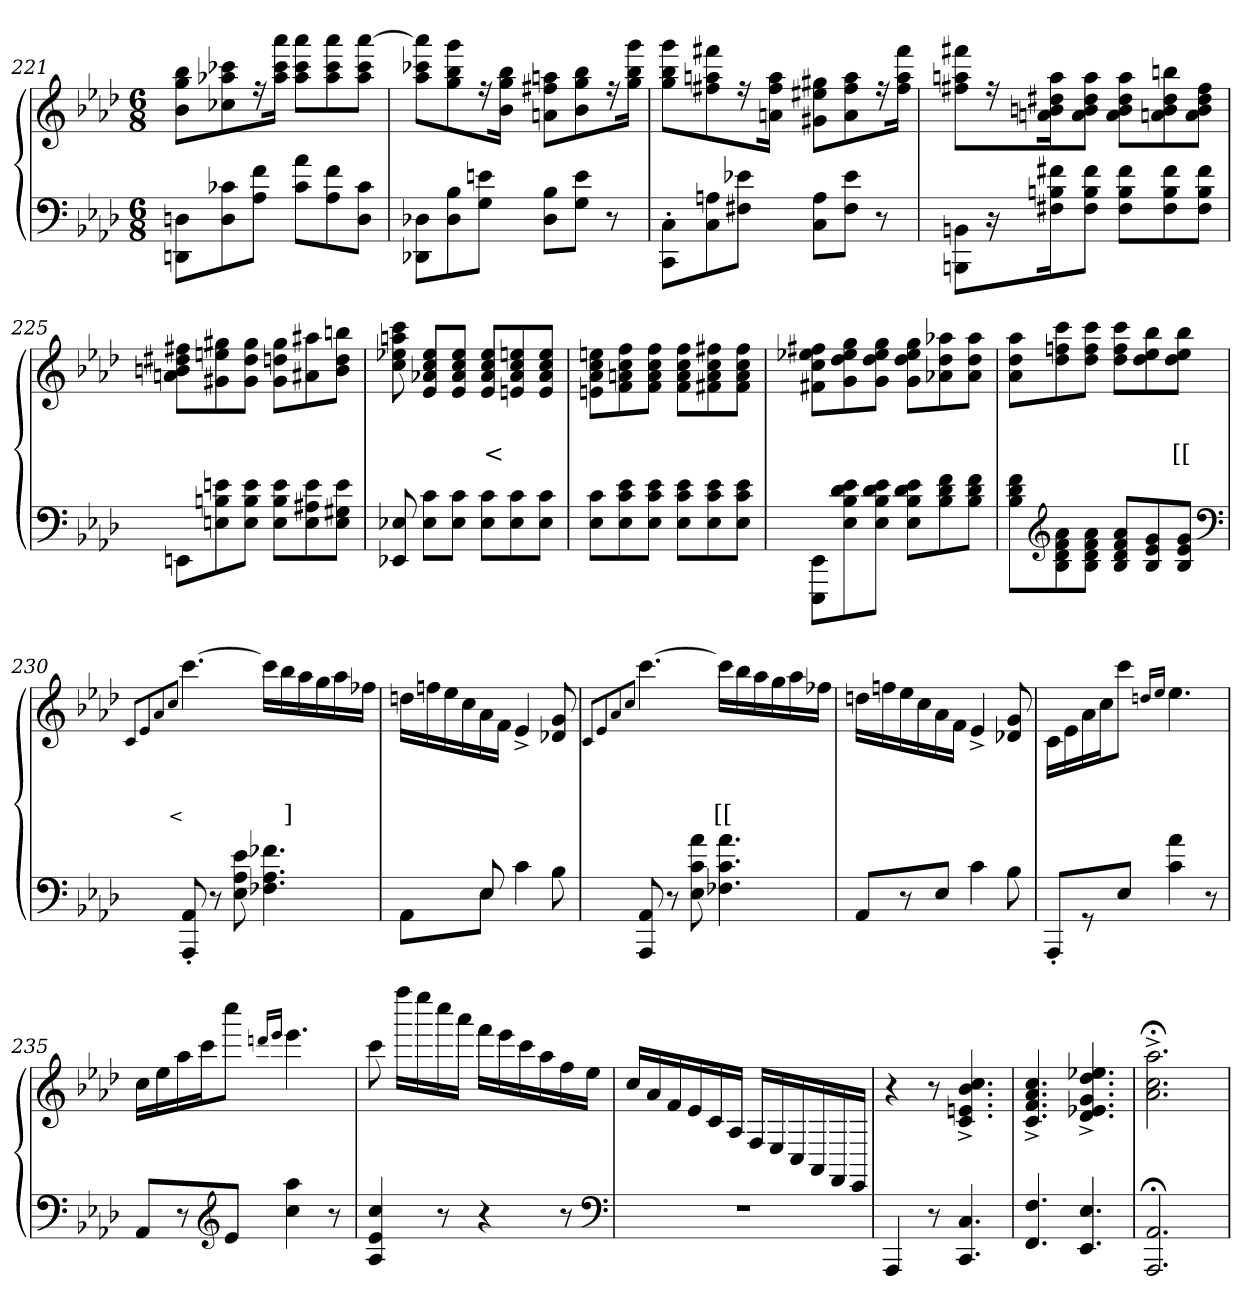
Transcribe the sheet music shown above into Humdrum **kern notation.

**kern	**kern	**text	**text
*part2	*part1	*part1	*part1
*staff2	*staff1	*staff1	*staff1
*clefF4	*clefG2	*	*
*k[b-e-a-d-]	*k[b-e-a-d-]	*	*
*M6/8	*M6/8	*	*
=221	=221	=221	=221
8Dn 8DDnL	8bb- 8gg 8b-L	.	.
8c-X 8D	8ccc-X 8aa-X 8cc-X	.	.
8f 8A-J	16r	.	.
.	16aaa- 16ccc- 16aa-Jk	.	.
8a- 8c-L	8aaa- 8ccc- 8aa-L	.	.
8f 8A-	8aaa- 8ccc- 8aa-	.	.
8c- 8DJ	[8aaa- 8ccc- 8aa-J	.	.
=222	=222	=222	=222
8D-X 8DD-XL	8aaa-] 8ccc-X 8aa-L	.	.
8B- 8D-	8ggg 8bb- 8gg	.	.
8en 8GJ	16r	.	.
.	16bb- 16gg 16b-Jk	.	.
8B- 8D-L	8aan 8ff#X 8anL	.	.
8e 8GJ	8bb- 8gg 8b-	.	.
8r	16r	.	.
.	16ggg 16bb- 16ggJk	.	.
=223	=223	=223	=223
8C'> 8CC'>L	8ggg 8bb- 8ggL	.	.
8An 8C	8fff#X 8aan 8ff#X	.	.
8e-X 8F#XJ	16r	.	.
.	16aa 16ff# 16anJk	.	.
8A 8CL	8gg#X 8ee#X 8g#XL	.	.
8e- 8F#J	8aa 8ff# 8a	.	.
8r	16r	.	.
.	16fff# 16aa 16ff#Jk	.	.
=224	=224	=224	=224
8BBn\ 8BBBn\L	8fff#X 8aan 8ff#XL	.	.
16r	16r	.	.
16f#X 16Bn 16F#X	16aa 16dd#X 16bn 16an	.	.
8f# 8B 8F#J	8aa 8dd# 8b 8aJ	.	.
8f# 8B 8F#L	8aa 8dd# 8b 8aL	.	.
8f# 8B 8F#	8bbn 8dd# 8b 8an	.	.
8f# 8B 8F#J	8ff# 8dd# 8b 8aJ	.	.
=225	=225	=225	=225
8EEnL	8ff#X 8dd#X 8bn 8anL	.	.
8en 8Bn 8En	8gg#X 8een 8g#X	.	.
8e 8B 8EJ	8gg# 8dd# 8g#J	.	.
8e 8B 8EL	8gg# 8ddn 8g#L	.	.
8e 8A#X 8E	8aa#X 8a#X	.	.
8e 8G#X 8EJ	8bbn 8dd 8bJ	.	.
=226	=226	=226	=226
8E-X 8EE-X	8ccc 8aan 8ee-X 8cc	.	.
8c 8E-L	8ee-/ 8cc/ 8a-X/ 8e-/L	.	.
8c 8E-J	8ee- 8cc 8a- 8e-J	.	.
8c 8E-L	8ee-/ 8cc/ 8a-/ 8e-/L	.	<
8c 8E-	8een 8cc 8a- 8en	.	.
8c 8E-J	8ee 8cc 8a- 8eJ	.	.
=227	=227	=227	=227
8c 8E-L	8een 8cc 8a- 8enL	.	.
8e- 8c 8E-	8ff 8cc 8an 8f	.	.
8e- 8c 8E-J	8ff 8cc 8a 8fJ	.	.
8e- 8c 8E-L	8ff 8cc 8a 8fL	.	.
8e- 8c 8E-	8ff#X 8cc 8a 8f#X	.	.
8e- 8c 8E-J	8ff# 8cc 8a 8f#J	.	.
=228	=228	=228	=228
8EE-/ 8EEE-/L	8ff#X 8ee-X 8cc 8f#XL	.	.
8e-\ 8d-\ 8B-\ 8E-\	8gg 8ee- 8dd- 8g	.	.
8e- 8d- 8B- 8E-\J	8gg 8ee- 8dd- 8gJ	.	.
8e- 8d- 8B- 8E-L	8gg 8ee- 8dd- 8gL	.	.
8f 8d- 8B-	8aa-X 8dd- 8a-X	.	.
8f 8d- 8B-J	8aa- 8dd- 8a-J	.	.
=229	=229	=229	=229
8f 8d- 8B-\L	8aa- 8dd- 8a-L	.	.
*clefG2	*	*	*
8a- 8f 8d- 8B-	8ccc 8ffn 8dd-	.	.
8a- 8f 8d- 8B-J	8ccc 8ff 8dd-J	.	.
8a- 8f 8d- 8B-L	8ccc 8ff 8dd-L	.	.
8g 8e- 8B-	8bb- 8ee- 8dd-	.	.
8g 8e- 8B-J	8bb- 8ee- 8dd-J	.	[[
*clefF4	*	*	*
=230	=230	=230	=230
.	8qqc/L	.	.
.	8qqe-/	.	.
.	8qqa-/	.	.
.	8qqcc/J	.	<
8AA-'> 8AAA-'>	[4.ccc	.	.
8r	.	.	.
8e- 8A- 8E-	.	.	.
4.f-X 4.A- 4.F-X	16cccLL]	.	.
.	16bb-	.	]
.	16aa-	.	.
.	16gg	.	.
.	16aa-	.	.
.	16ff-XJJ	.	.
=231	=231	=231	=231
*^	*	*	*
4ryy	8AA-\L	16ddnLL	.	.
.	.	16ffn	.	.
.	8ryy	16ee-	.	.
.	.	16cc	.	.
8E-	8E-J	16a-	.	.
.	.	16fJJ	.	.
4c\	4.ryy	4e-^>	.	.
8B-\	.	8g 8d-X	.	.
*v	*v	*	*	*
=232	=232	=232	=232
.	8qqc/L	.	.
.	8qqe-/	.	.
.	8qqa-/	.	.
.	8qqcc/J	.	.
8AA- 8AAA-	[4.ccc	.	.
8r	.	.	.
8a- 8c 8E-	.	.	.
4.a- 4.c 4.F-X	16cccLL]	.	[[
.	16bb-	.	.
.	16aa-	.	.
.	16gg	.	.
.	16aa-	.	.
.	16ff-XJJ	.	.
=233	=233	=233	=233
*^	*	*	*
4.ryy	8AA-L	16ddnLL	.	.
.	.	16ffn	.	.
.	8r	16ee-	.	.
.	.	16cc	.	.
.	8E-J	16a-	.	.
.	.	16fJJ	.	.
4c\	4.ryy	4e-^>	.	.
8B-\	.	8g 8d-X	.	.
*v	*v	*	*	*
=234	=234	=234	=234
8AAA-'>/L	16c\LL	.	.
.	16e-	.	.
8r	16a-	.	.
.	16ccJ	.	.
8E-\J	8cccJ	.	.
.	16qqddn/LL	.	.
.	16qqee-/JJ	.	.
4a- 4c	4.ee-	.	.
8r	.	.	.
=235	=235	=235	=235
8AA-L	16ccLL	.	.
.	16ee-	.	.
8r	16aa-	.	.
.	16cccJ	.	.
*clefG2	*	*	*
8e-J	8ccccJ	.	.
.	16qqdddn/LL	.	.
.	16qqeee-/JJ	.	.
4aa- 4cc	4.eee-	.	.
8r	.	.	.
=236	=236	=236	=236
4cc 4e- 4A-	8ccc	.	.
.	16ffffLL	.	.
.	16eeee-	.	.
8r	16cccc	.	.
.	16aaa-JJ	.	.
4r	16fffLL	.	.
.	16eee-	.	.
.	16ccc	.	.
.	16aa-	.	.
8r	16ff	.	.
.	16ee-JJ	.	.
*clefF4	*	*	*
=237	=237	=237	=237
2.r	16cc/LL	.	.
.	16a-	.	.
.	16f	.	.
.	16e-	.	.
.	16c	.	.
.	16A-JJ	.	.
.	16FLL	.	.
.	16E-	.	.
.	16C	.	.
.	16AA-	.	.
.	16FF	.	.
.	16EE-JJ	.	.
=238	=238	=238	=238
4AAA-	4r	.	.
8r	8r	.	.
4.C 4.CC	4.cc^> 4.b-^> 4.en^> 4.c^>	.	.
=239	=239	=239	=239
4.F 4.FF	4.cc^> 4.a-^> 4.f^> 4.c^>	.	.
4.E- 4.EE-	4.ee-X^> 4.dd-^> 4.g^> 4.e-X^> 4.d-^>	.	.
=240	=240	=240	=240
2.AA-;< 2.AAA-;<	2.aa-;<^> 2.cc;<^> 2.a-;<^>	.	.
=	=	=	=
*-	*-	*-	*-
